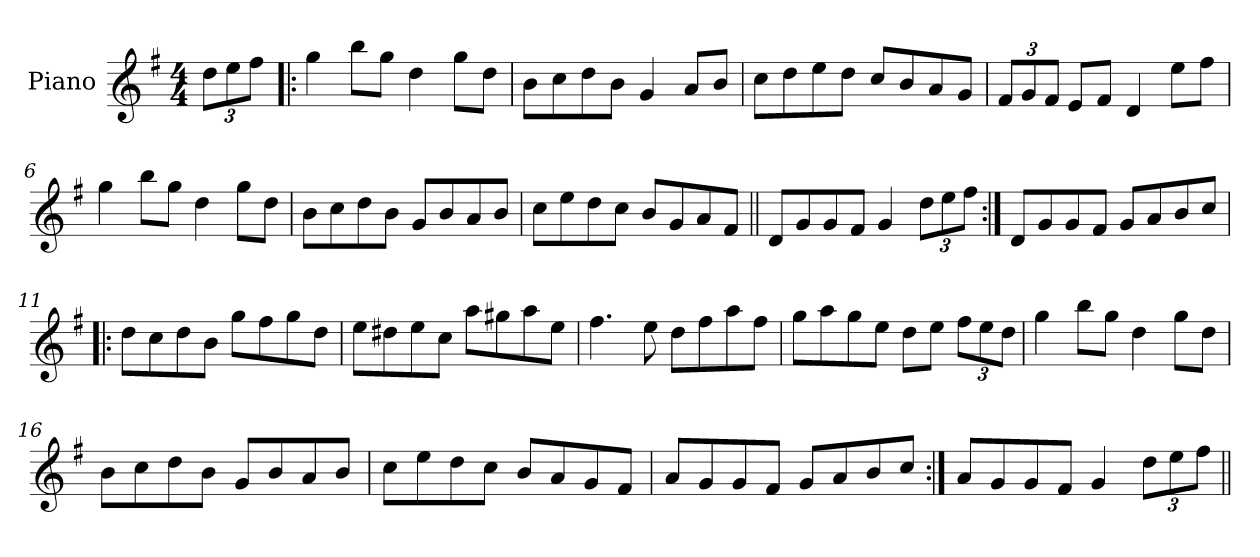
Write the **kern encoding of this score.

**kern
*part1
*staff1
*I"Piano
*I'Pno
*clefG2
*k[f#]
*G:
*M4/4
=1
12dd\L
12ee\
12ff#\J
=2!|:
4gg\
8bb\L
8gg\J
4dd\
8gg\L
8dd\J
=3
8b\L
8cc\
8dd\
8b\J
4g/
8a/L
8b/J
=4
8cc\L
8dd\
8ee\
8dd\J
8cc/L
8b/
8a/
8g/J
!!LO:LB:g=z
=5
12f#/L
12g/
12f#/J
8e/L
8f#/J
4d/
8ee\L
8ff#\J
=6
4gg\
8bb\L
8gg\J
4dd\
8gg\L
8dd\J
=7
8b\L
8cc\
8dd\
8b\J
8g/L
8b/
8a/
8b/J
=8
8cc\L
8ee\
8dd\
8cc\J
8b/L
8g/
8a/
8f#/J
!!LO:LB:g=z
=9||
8d/L
8g/
8g/
8f#/J
4g/
12dd\L
12ee\
12ff#\J
=10:|!
8d/L
8g/
8g/
8f#/J
8g/L
8a/
8b/
8cc/J
=11!|:
8dd\L
8cc\
8dd\
8b\J
8gg\L
8ff#\
8gg\
8dd\J
=12
8ee\L
8dd#X\
8ee\
8cc\J
8aa\L
8gg#X\
8aa\
8ee\J
!!LO:LB:g=z
=13
4.ff#\
8ee\
8dd\L
8ff#\
8aa\
8ff#\J
=14
8gg\L
8aa\
8gg\
8ee\J
8dd\L
8ee\J
12ff#\L
12ee\
12dd\J
=15
4gg\
8bb\L
8gg\J
4dd\
8gg\L
8dd\J
=16
8b\L
8cc\
8dd\
8b\J
8g/L
8b/
8a/
8b/J
!!LO:LB:g=z
=17
8cc\L
8ee\
8dd\
8cc\J
8b/L
8a/
8g/
8f#/J
=18
8a/L
8g/
8g/
8f#/J
8g/L
8a/
8b/
8cc/J
=19:|!
8a/L
8g/
8g/
8f#/J
4g/
12dd\L
12ee\
12ff#\J
=||
*-
